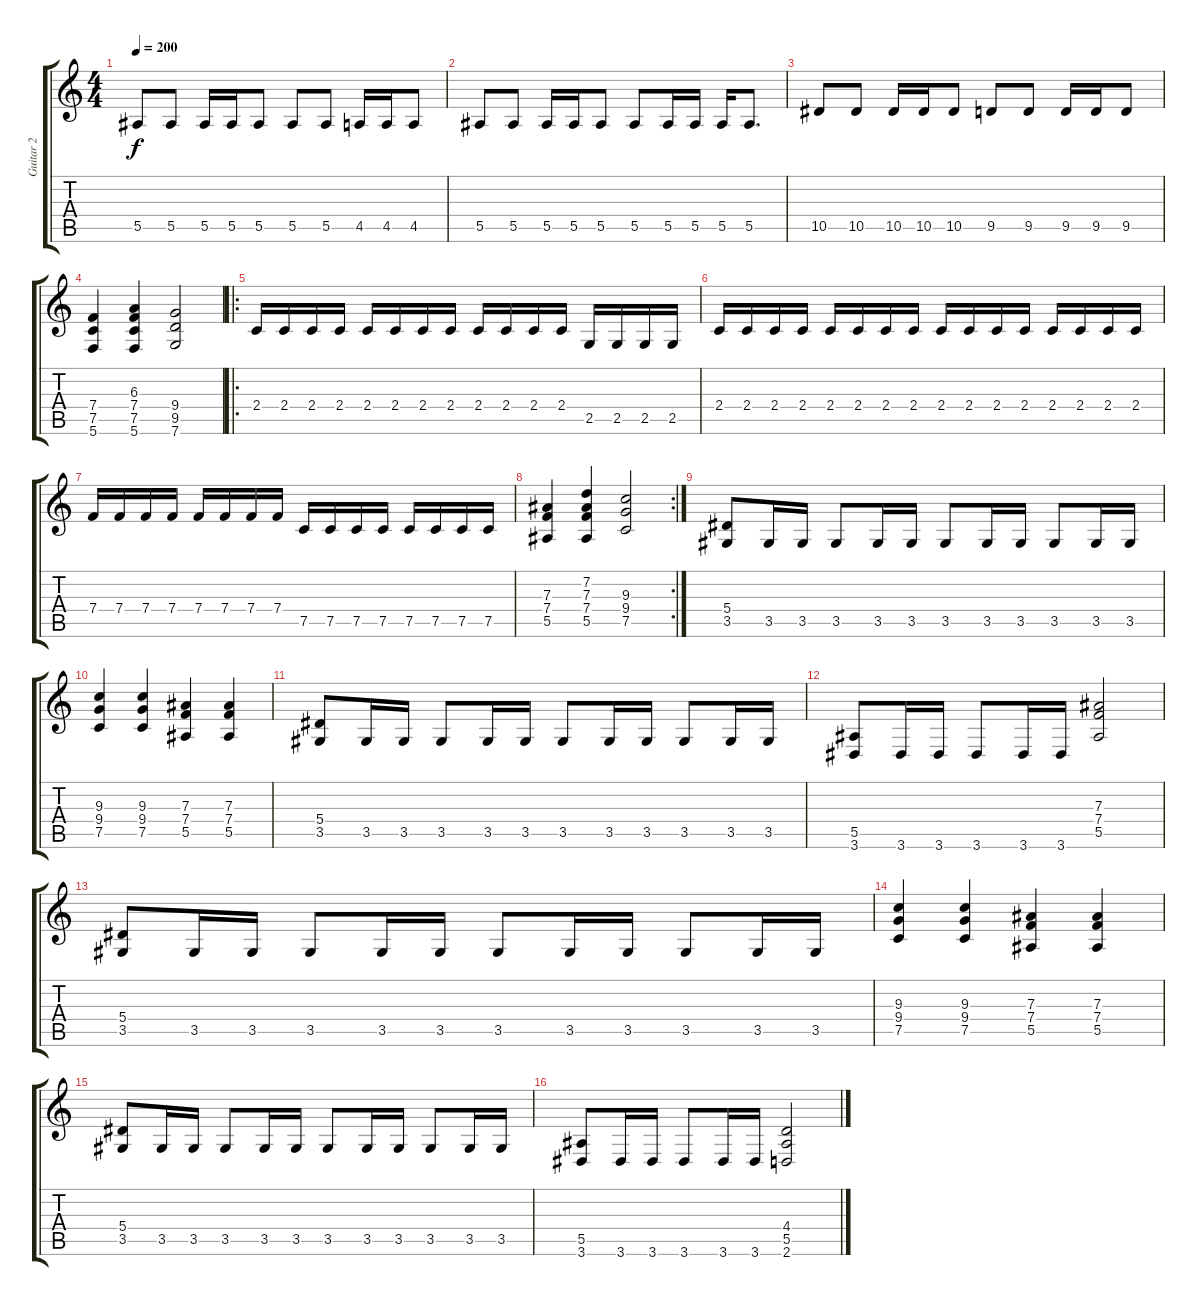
\track ("Guitar 2" "Guitar 2") {instrument distortionguitar}
\staff {score tabs}
\tuning (C4 G3 Eb3 Bb2 F2 C2) {hide}
\ts (4 4)
\tempo 200
\clef g2
\ks c
5.5.8{dy f} 5.5.8 5.5.16 5.5.16 5.5.8 5.5.8 5.5.8 4.5.16 4.5.16 4.5.8 |
5.5.8 5.5.8 5.5.16 5.5.16 5.5.8 5.5.8 5.5.16 5.5.16 5.5.16 5.5.8{d} |
10.5.8 10.5.8 10.5.16 10.5.16 10.5.8 9.5.8 9.5.8 9.5.16 9.5.16 9.5.8 |
(7.4 7.5 5.6).4 (6.3 7.4 7.5 5.6).4 (9.4 9.5 7.6).2 |
\ro
2.4.16 2.4.16 2.4.16 2.4.16 2.4.16 2.4.16 2.4.16 2.4.16 2.4.16 2.4.16 2.4.16 2.4.16 2.5.16 2.5.16 2.5.16 2.5.16 |
2.4.16 2.4.16 2.4.16 2.4.16 2.4.16 2.4.16 2.4.16 2.4.16 2.4.16 2.4.16 2.4.16 2.4.16 2.4.16 2.4.16 2.4.16 2.4.16 |
7.4.16 7.4.16 7.4.16 7.4.16 7.4.16 7.4.16 7.4.16 7.4.16 7.5.16 7.5.16 7.5.16 7.5.16 7.5.16 7.5.16 7.5.16 7.5.16 |
\rc 2
(7.3 7.4 5.5).4 (7.2 7.3 7.4 5.5).4 (9.3 9.4 7.5).2 |
(5.4 3.5).8 3.5.16 3.5.16 3.5.8 3.5.16 3.5.16 3.5.8 3.5.16 3.5.16 3.5.8 3.5.16 3.5.16 |
(9.3 9.4 7.5).4 (9.3 9.4 7.5).4 (7.3 7.4 5.5).4 (7.3 7.4 5.5).4 |
(5.4 3.5).8 3.5.16 3.5.16 3.5.8 3.5.16 3.5.16 3.5.8 3.5.16 3.5.16 3.5.8 3.5.16 3.5.16 |
(5.5 3.6).8 3.6.16 3.6.16 3.6.8 3.6.16 3.6.16 (7.3 7.4 5.5).2 |
(5.4 3.5).8 3.5.16 3.5.16 3.5.8 3.5.16 3.5.16 3.5.8 3.5.16 3.5.16 3.5.8 3.5.16 3.5.16 |
(9.3 9.4 7.5).4 (9.3 9.4 7.5).4 (7.3 7.4 5.5).4 (7.3 7.4 5.5).4 |
(5.4 3.5).8 3.5.16 3.5.16 3.5.8 3.5.16 3.5.16 3.5.8 3.5.16 3.5.16 3.5.8 3.5.16 3.5.16 |
(5.5 3.6).8 3.6.16 3.6.16 3.6.8 3.6.16 3.6.16 (4.4 5.5 2.6).2
